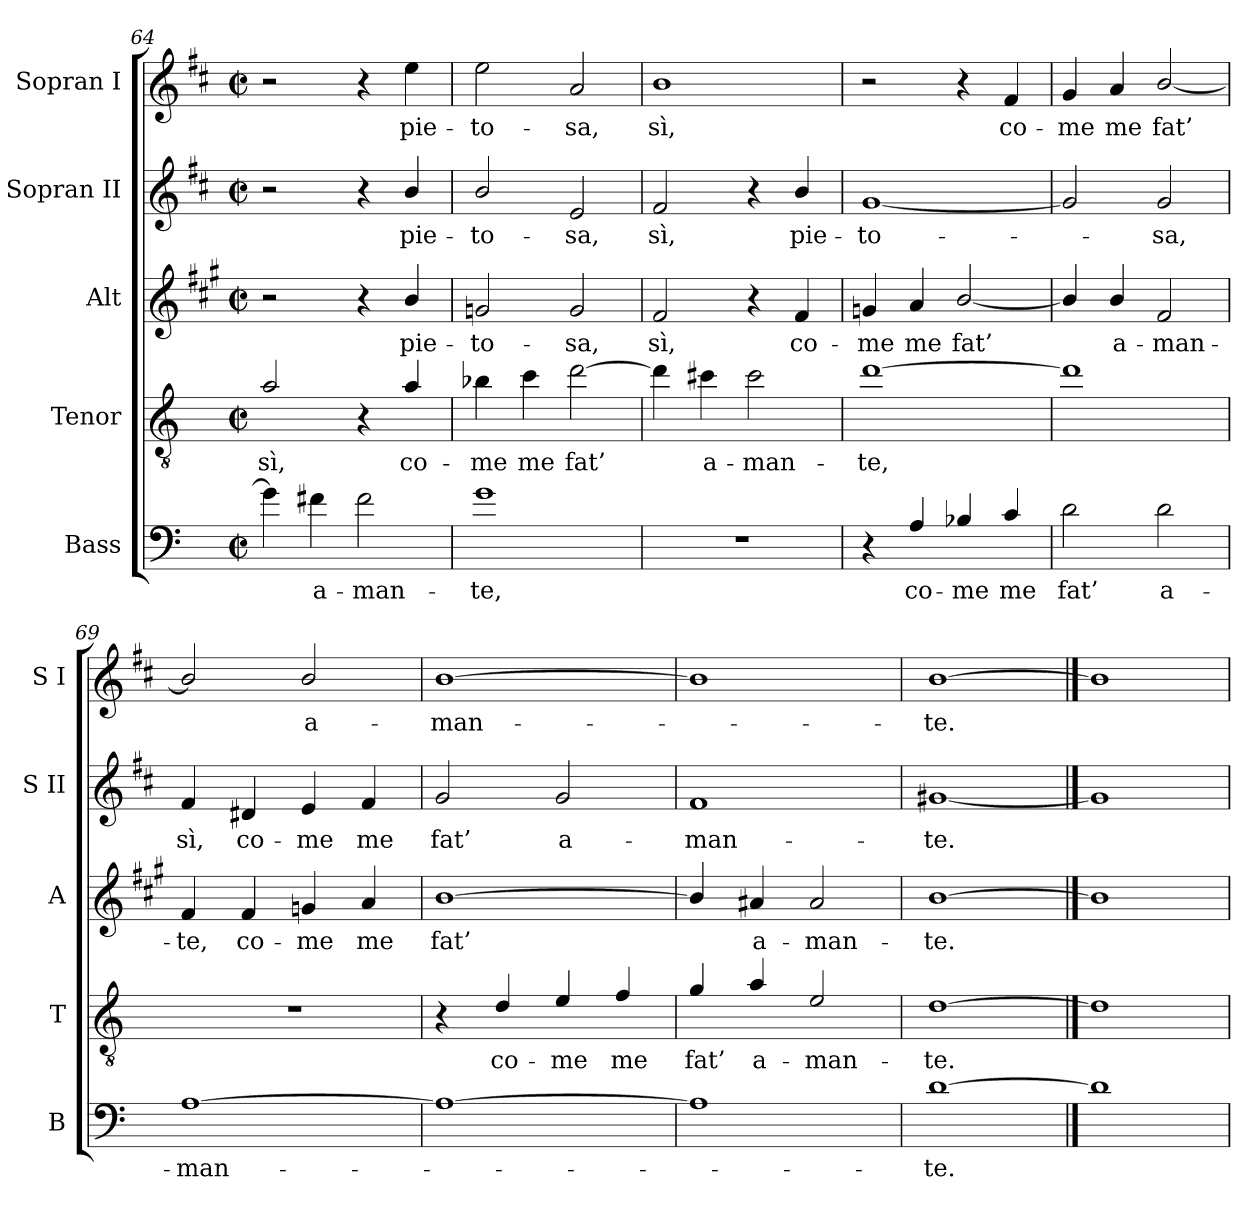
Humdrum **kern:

**kern	**text	**kern	**text	**kern	**text	**kern	**text	**kern	**text
*part5	*part5	*part4	*part4	*part3	*part3	*part2	*part2	*part1	*part1
*staff5	*staff5	*staff4	*staff4	*staff3	*staff3	*staff2	*staff2	*staff1	*staff1
*I"Bass	*	*I"Tenor	*	*I"Alt	*	*I"Sopran II	*	*I"Sopran I	*
*I'B	*	*I'T	*	*I'A	*	*I'S II	*	*I'S I	*
*clefF4	*	*clefGv2	*	*clefG2	*	*clefG2	*	*clefG2	*
*ITrd12c21	*	*ITrd8c14	*	*ITrd5c9	*	*ITrd1c2	*	*ITrd1c2	*
*k[]	*	*k[]	*	*k[]	*	*k[]	*	*k[]	*
*M2/2	*	*M2/2	*	*M2/2	*	*M2/2	*	*M2/2	*
*met(c|)	*	*met(c|)	*	*met(c|)	*	*met(c|)	*	*met(c|)	*
=64	=64	=64	=64	=64	=64	=64	=64	=64	=64
!	!	!	!LO:LY:b	!	!	!	!	!	!
4G\]	.	2A/	sì,	2r	.	2r	.	2r	.
!	!LO:LY:b	!	!	!	!	!	!	!	!
4F#X\	a-	.	.	.	.	.	.	.	.
!	!LO:LY:b	!	!	!	!	!	!	!	!
2F#\	-man-	4r	.	4r	.	4r	.	4r	.
!	!	!	!LO:LY:b	!	!LO:LY:b	!	!LO:LY:b	!	!LO:LY:b
.	.	4A/	co-	4d/	pie-	4a/	pie-	4dd\	pie-
=65	=65	=65	=65	=65	=65	=65	=65	=65	=65
!	!LO:LY:b	!	!LO:LY:b	!	!LO:LY:b	!	!LO:LY:b	!	!LO:LY:b
1G	-te,	4B-X\	-me	2B-X/	-to-	2a/	-to-	2dd\	-to-
!	!	!	!LO:LY:b	!	!	!	!	!	!
.	.	4c\	me	.	.	.	.	.	.
!	!	!	!LO:LY:b	!	!LO:LY:b	!	!LO:LY:b	!	!LO:LY:b
.	.	[2d\	fat’	2B-/	-sa,	2d/	-sa,	2g/	-sa,
=66	=66	=66	=66	=66	=66	=66	=66	=66	=66
!	!	!	!	!	!LO:LY:b	!	!LO:LY:b	!	!LO:LY:b
1r	.	4d\]	.	2A/	sì,	2e/	sì,	1a	sì,
!	!	!	!LO:LY:b	!	!	!	!	!	!
.	.	4c#X\	a-	.	.	.	.	.	.
!	!	!	!LO:LY:b	!	!	!	!	!	!
.	.	2c#\	-man-	4r	.	4r	.	.	.
!	!	!	!	!	!LO:LY:b	!	!LO:LY:b	!	!
.	.	.	.	4A/	co-	4a/	pie-	.	.
!!LO:LB:g=z
=67	=67	=67	=67	=67	=67	=67	=67	=67	=67
!	!	!	!LO:LY:b	!	!LO:LY:b	!	!LO:LY:b	!	!
4r	.	[1d	-te,	4B-X/	-me	[1f	-to-	2r	.
!	!LO:LY:b	!	!	!	!LO:LY:b	!	!	!	!
4AA/	co-	.	.	4c/	me	.	.	.	.
!	!LO:LY:b	!	!	!	!LO:LY:b	!	!	!	!
4BB-X/	-me	.	.	[2d/	fat’	.	.	4r	.
!	!LO:LY:b	!	!	!	!	!	!	!	!LO:LY:b
4C/	me	.	.	.	.	.	.	4e/	co-
=68	=68	=68	=68	=68	=68	=68	=68	=68	=68
!	!LO:LY:b	!	!	!	!	!	!	!	!LO:LY:b
2D\	fat’	1d]	.	4d/]	.	2f/]	.	4f/	-me
!	!	!	!	!	!LO:LY:b	!	!	!	!LO:LY:b
.	.	.	.	4d/	a-	.	.	4g/	me
!	!LO:LY:b	!	!	!	!LO:LY:b	!	!LO:LY:b	!	!LO:LY:b
2D\	a-	.	.	2A/	-man-	2f/	-sa,	[2a/	fat’
=69	=69	=69	=69	=69	=69	=69	=69	=69	=69
!	!LO:LY:b	!	!	!	!LO:LY:b	!	!LO:LY:b	!	!
[1AA	-man-	1r	.	4A/	-te,	4e/	sì,	2a/]	.
!	!	!	!	!	!LO:LY:b	!	!LO:LY:b	!	!
.	.	.	.	4A/	co-	4c#X/	co-	.	.
!	!	!	!	!	!LO:LY:b	!	!LO:LY:b	!	!LO:LY:b
.	.	.	.	4B-X/	-me	4d/	-me	2a/	a-
!	!	!	!	!	!LO:LY:b	!	!LO:LY:b	!	!
.	.	.	.	4c/	me	4e/	me	.	.
=70	=70	=70	=70	=70	=70	=70	=70	=70	=70
!	!	!	!	!	!LO:LY:b	!	!LO:LY:b	!	!LO:LY:b
1AA_	.	4r	.	[1d	fat’	2f/	fat’	[1a	-man-
!	!	!	!LO:LY:b	!	!	!	!	!	!
.	.	4D/	co-	.	.	.	.	.	.
!	!	!	!LO:LY:b	!	!	!	!LO:LY:b	!	!
.	.	4E/	-me	.	.	2f/	a-	.	.
!	!	!	!LO:LY:b	!	!	!	!	!	!
.	.	4F/	me	.	.	.	.	.	.
=71	=71	=71	=71	=71	=71	=71	=71	=71	=71
!	!	!	!LO:LY:b	!	!	!	!LO:LY:b	!	!
1AA]	.	4G/	fat’	4d/]	.	1e	-man-	1a]	.
!	!	!	!LO:LY:b	!	!LO:LY:b	!	!	!	!
.	.	4A/	a-	4c#X/	a-	.	.	.	.
!	!	!	!LO:LY:b	!	!LO:LY:b	!	!	!	!
.	.	2E/	-man-	2c#/	-man-	.	.	.	.
=72	=72	=72	=72	=72	=72	=72	=72	=72	=72
!	!LO:LY:b	!	!LO:LY:b	!	!LO:LY:b	!	!LO:LY:b	!	!LO:LY:b
[1D	-te.	[1D	-te.	[1d	-te.	[1f#X	-te.	[1a	-te.
==73	==73	==73	==73	==73	==73	==73	==73	==73	==73
1D]	.	1D]	.	1d]	.	1f#]	.	1a]	.
=	=	=	=	=	=	=	=	=	=
*-	*-	*-	*-	*-	*-	*-	*-	*-	*-
